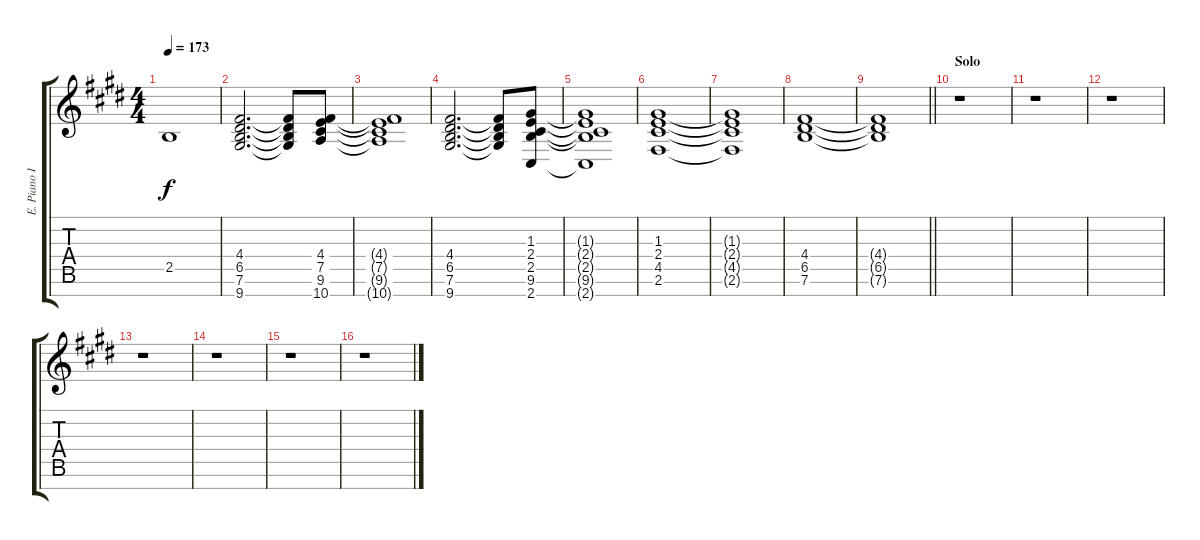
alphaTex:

\track ("E. Piano I" "E. Piano I") {instrument electricgrandpiano}
\staff {score tabs}
\tuning (E5 B4 G4 D4 A3 E3 B2) {hide}
\ts (4 4)
\tempo 173
\clef g2
\ks e
2.5.1{dy f} |
(4.4 6.5 7.6 9.7).2{d} (4.4{t} 6.5{t} 7.6{t} 9.7{t}).8 (4.4 7.5 9.6 10.7).8 |
(4.4{t} 7.5{t} 9.6{t} 10.7{t}).1 |
(4.4 6.5 7.6 9.7).2{d} (4.4{t} 6.5{t} 7.6{t} 9.7{t}).8 (1.3 2.4 2.5 9.6 2.7).8 |
(1.3{t} 2.4{t} 2.5{t} 9.6{t} 2.7{t}).1 |
(1.3 2.4 4.5 2.6).1 |
(1.3{t} 2.4{t} 4.5{t} 2.6{t}).1 |
(4.4 6.5 7.6).1 |
\barLineRight lightlight
(4.4{t} 6.5{t} 7.6{t}).1 |
\section ("" "Solo")
r.1 |
r.1 |
r.1 |
r.1 |
r.1 |
r.1 |
r.1
